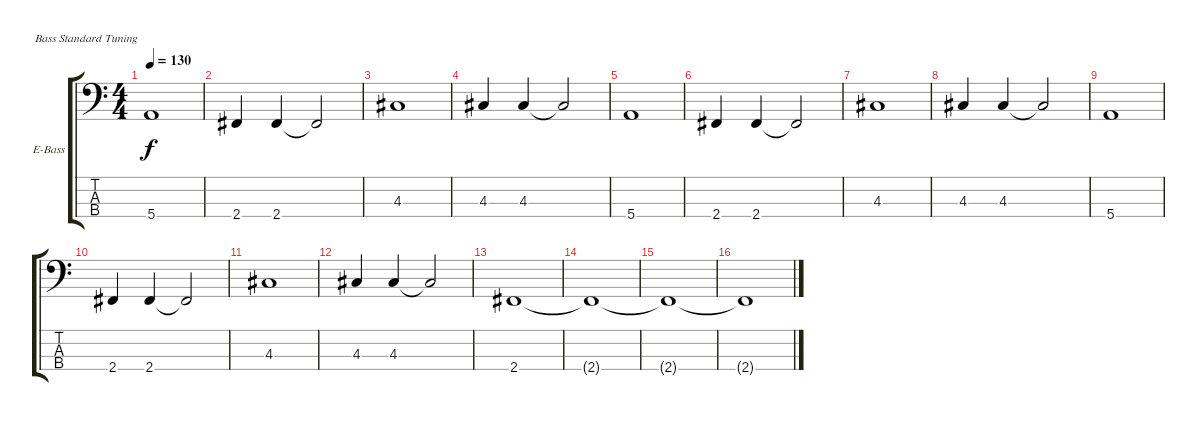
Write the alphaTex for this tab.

\bracketExtendMode groupsimilarinstruments
\firstSystemTrackNameOrientation horizontal
\otherSystemsTrackNameOrientation horizontal
\track ("Bajo" "E-Bass") {instrument electricbassfinger}
\staff {score tabs}
\tuning (G2 D2 A1 E1)
\ts (4 4)
\tempo 130
\clef f4
\ks c
5.4.1{dy f} |
2.4.4 2.4.4 2.4{t}.2 |
4.3.1 |
4.3.4 4.3.4 4.3{t}.2 |
5.4.1 |
2.4.4 2.4.4 2.4{t}.2 |
4.3.1 |
4.3.4 4.3.4 4.3{t}.2 |
5.4.1 |
2.4.4 2.4.4 2.4{t}.2 |
4.3.1 |
4.3.4 4.3.4 4.3{t}.2 |
2.4.1 |
2.4{t}.1 |
2.4{t}.1 |
2.4{t}.1
